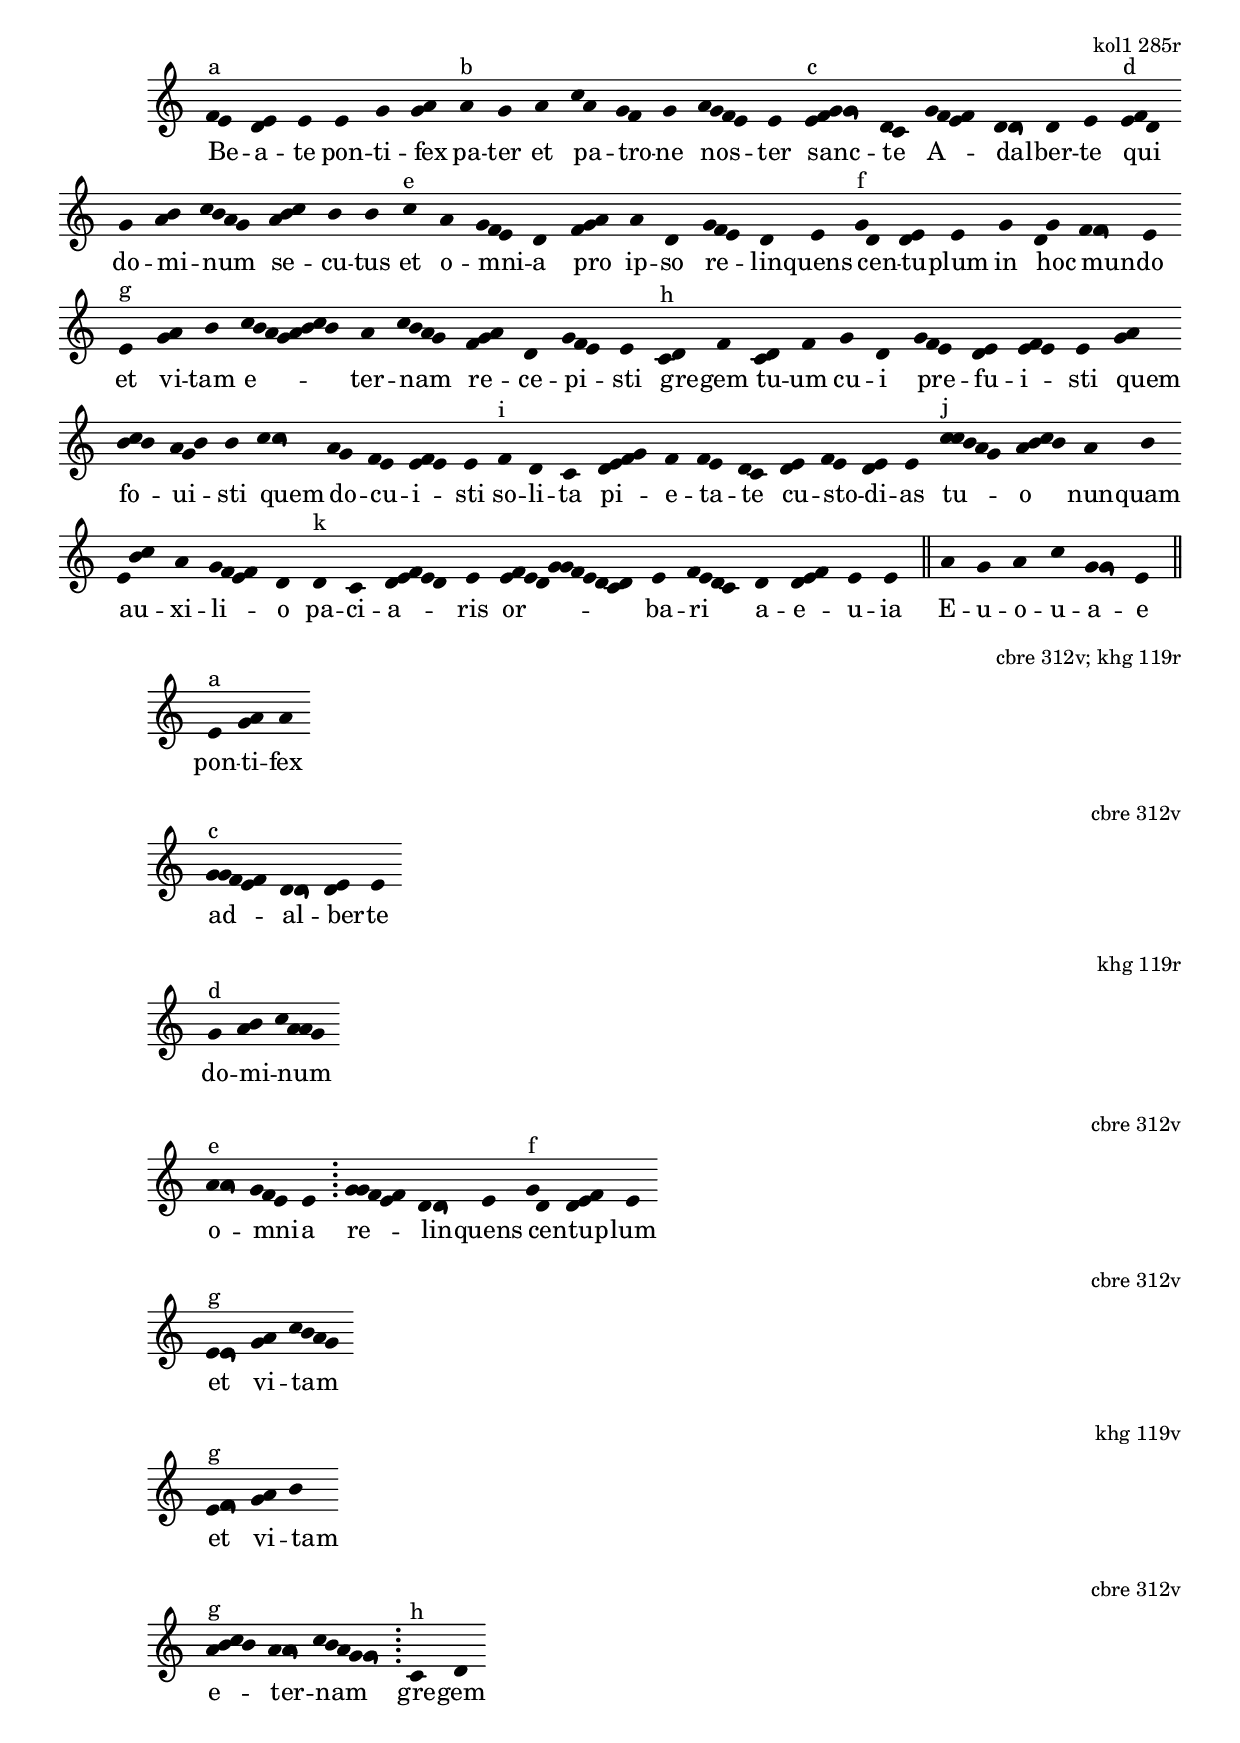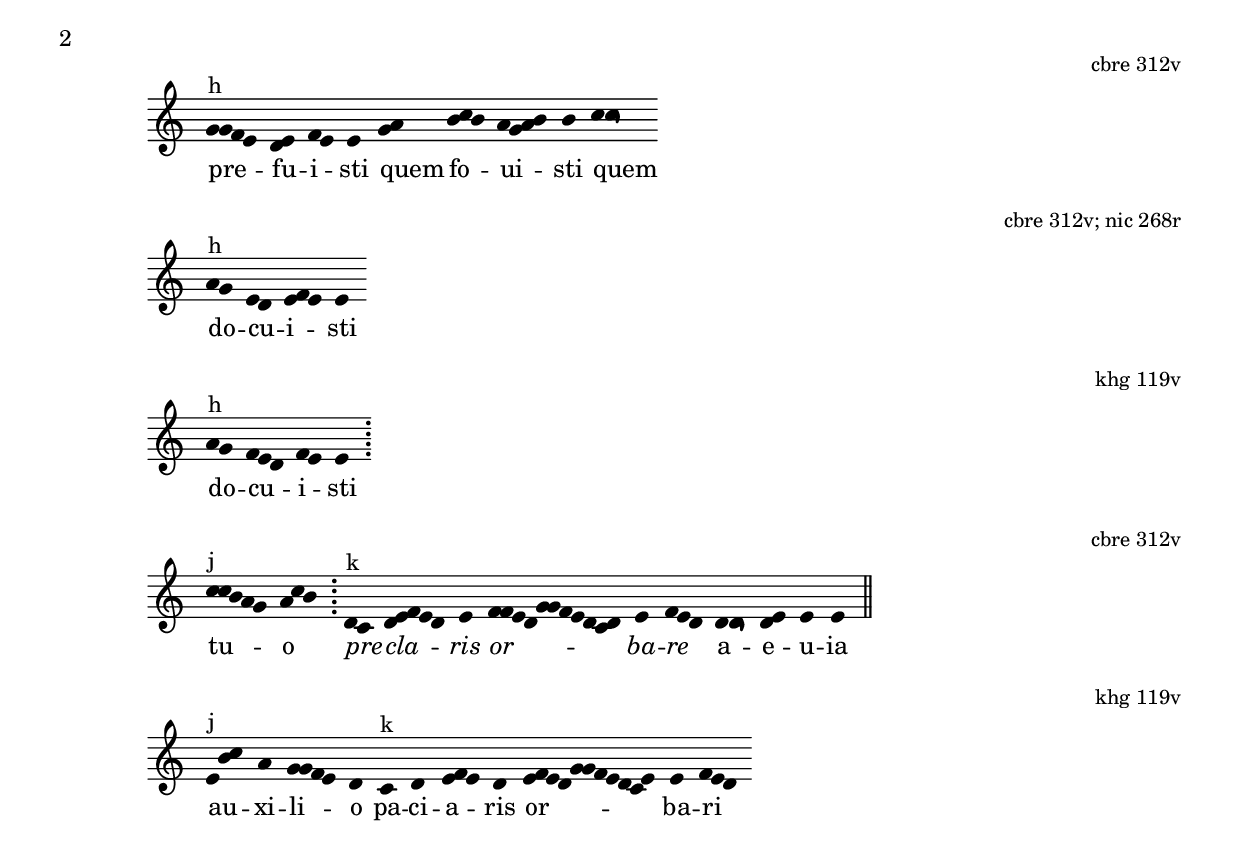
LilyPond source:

\version "2.19.32"

\include "../lib/synopsis.ily"

\score {
  \transpose c c' {
    \plainchant
    \melisma { f^"a" e } \melisma { d e } e \bar "" e g \melisma { g a } \bar ""
    a^"b" g \bar "" a \bar "" \melisma { c' a } \melisma { g f } g \bar "" \melisma { a g f e } e \bar ""
    \melisma { e^"c" f g \strophicus g } \melisma { d c } \bar "" \melisma { g f e f } \melisma { d \strophicus d } d e \bar ""
    \melisma { e^"d" f d } \bar "" g \melisma { a b } \melisma { c' b a g } \bar "" \melisma { a b c' } b b \bar ""
    c'^"e" \bar "" a \melisma { g f e } d \bar "" \melisma { f g a } \bar "" a d \bar "" \melisma { g f e } d e \bar ""
    \melisma { g^"f" d } \melisma { d e } e \bar "" g \bar "" \melisma { d g } \bar "" \melisma { f \strophicus f } e \bar ""
    e^"g" \bar "" \melisma { g a } b \bar "" \melisma { c' b a g a b c' b } a \melisma { c' b a g } \bar "" \melisma { f g a } d \melisma { g f e } e \bar ""
    \melisma { c^"h" d } f \bar "" \melisma { c d } f \bar ""
    g d \bar "" \melisma { g f e } \melisma { d e } \melisma { e f e } e \bar ""
    \melisma { g a } \bar "" \melisma { b c' b } \melisma { a g b } b \bar ""
    \melisma { c' \strophicus c' } \bar "" \melisma { a g } \melisma { f e } \melisma { e f e } e \bar ""
    f^"i" d c \bar "" \melisma { d e f g } f \melisma { f e } \melisma { d c } \bar "" \melisma { d e } \melisma { f e } \melisma { d e } e \bar ""
    \melisma { c'^"j" c' b a g } \melisma { a b c' b } \bar "" a b \bar "" \melisma { e b c' } \bar "" a \melisma { g f e f } d \bar ""
    d^"k" c \melisma { d e f e d } e \bar "" \melisma { e f e d g g f e d c d } e \melisma { f e d c } \bar ""
    d \melisma { d e f } e e \bar "||"

    a g a c' \melisma { g \strophicus g } e \bar "||"
  }
  \addlyrics {
    Be -- a -- te pon -- ti -- fex
    pa -- ter et pa -- tro -- ne nos -- ter
    sanc -- te A -- dal -- ber -- te
    qui do -- mi -- num se -- cu -- tus
    et o -- mni -- a pro ip -- so re -- lin -- quens
    cen -- tu -- plum in hoc mun -- do
    et vi -- tam e -- ter -- nam re -- ce -- pi -- sti
    gre -- gem tu -- um
    cu -- i pre -- fu -- i -- sti
    quem fo -- ui -- sti
    quem do -- cu -- i -- sti
    so -- li -- ta pi -- e -- ta -- te cu -- sto -- di -- as
    tu -- o nun -- quam au -- xi -- li -- o
    pa -- ci -- a -- ris or -- ba -- ri
    a -- e -- u -- ia

    E -- u -- o -- u -- a -- e
  }
  \header {
    quid = "antiphona"
    fontes = "kol1 285r"
  }
}

\score {
  \transpose c c' {
    \plainchant
    e^"a" \melisma { g a } a
  }
  \addlyrics {
    pon -- ti -- fex
  }
  \header {
    fontes = "cbre 312v; khg 119r"
  }
}

\score {
  \transpose c c' {
    \plainchant
    \melisma { g^"c" g f e f } \melisma { d \strophicus d } \melisma { d e } e
  }
  \addlyrics {
    ad -- al -- ber -- te
  }
  \header {
    fontes = "cbre 312v"
  }
}

\score {
  \transpose c c' {
    \plainchant
    g^"d" \melisma { a b } \melisma { c' a a g }
  }
  \addlyrics {
    do -- mi -- num
  }
  \header {
    fontes = "khg 119r"
  }
}

\score {
  \transpose c c' {
    \plainchant
    \melisma { a^"e" \strophicus a } \melisma { g f e } e \bar ";"
    \melisma { g g f e f } \melisma { d \strophicus d } e
    \melisma { g^"f" d } \melisma { d e f } e
  }
  \addlyrics {
    o -- mni -- a
    re -- lin -- quens
    cen -- tup -- lum
  }
  \header {
    fontes = "cbre 312v"
  }
}

\score {
  \transpose c c' {
    \plainchant
    \melisma { e^"g" \strophicus e } \melisma { g a } \melisma { c' b a g }
  }
  \addlyrics {
    et vi -- tam
  }
  \header {
    fontes = "cbre 312v"
  }
}

\score {
  \transpose c c' {
    \plainchant
    \melisma { e^"g" \strophicus f } \melisma { g a } \melisma { b }
  }
  \addlyrics {
    et vi -- tam
  }
  \header {
    fontes = "khg 119v"
  }
}

\score {
  \transpose c c' {
    \plainchant
    \melisma { a^"g" b c' b } \melisma { a \strophicus a } \melisma { c' b a g \strophicus g } \bar ";"
    c^"h" d
  }
  \addlyrics {
    e -- ter -- nam
    gre -- gem
  }
  \header {
    fontes = "cbre 312v"
  }
}

\score {
  \transpose c c' {
    \plainchant
    \melisma { g^"h" g f e } \melisma { d e } \melisma { f e } e \bar ""
    \melisma { g a } \bar "" \melisma { b c' b } \melisma { a g a b } b \bar ""
    \melisma { c' \strophicus c' }
  }
  \addlyrics {
    pre -- fu -- i -- sti
    quem fo -- ui -- sti
    quem
  }
  \header {
    fontes = "cbre 312v"
  }
}

\score {
  \transpose c c' {
    \plainchant
    \melisma { a^"h" g } \melisma { e d } \melisma { e f e } e
  }
  \addlyrics {
    do -- cu -- i -- sti
  }
  \header {
    fontes = "cbre 312v; nic 268r"
  }
}

\score {
  \transpose c c' {
    \plainchant
    \melisma { a^"h" g } \melisma { f e d } \melisma { f e } e \bar ";" % the bar...
    % ...has no meaning here - it just mysteriously prevents mysterious crash when engraving using LilyPond 2.19.83
  }
  \addlyrics {
    do -- cu -- i -- sti
  }
  \header {
    fontes = "khg 119v"
  }
}

\score {
  \transpose c c' {
    \plainchant
    \melisma { c'^"j" c' b a g } \melisma { a c' b } \bar ";"
    \melisma { d^"k" c } \melisma { d e f e d } e \bar "" \melisma { f f e d g g f e d c d } e \melisma { f e d } \bar "" \melisma { d \strophicus d } \melisma { d e } e e \bar "||"
  }
  \addlyrics {
    tu -- o
    \lyrit pre -- cla -- ris or -- ba -- re \lyrrev a -- e -- u -- ia % opisovacsky nesmysl
  }
  \header {
    fontes = "cbre 312v"
  }
}

\score {
  \transpose c c' {
    \plainchant
    \melisma { e^"j" b c' } a \melisma { g g f e } d
    c^"k" d \melisma { e f e } d
    \melisma { e f e d g g f e d c e } e \melisma { f e d }
  }
  \addlyrics {
    au -- xi -- li -- o
    pa -- ci -- a -- ris
    or -- ba -- ri
  }
  \header {
    fontes = "khg 119v"
  }
}
